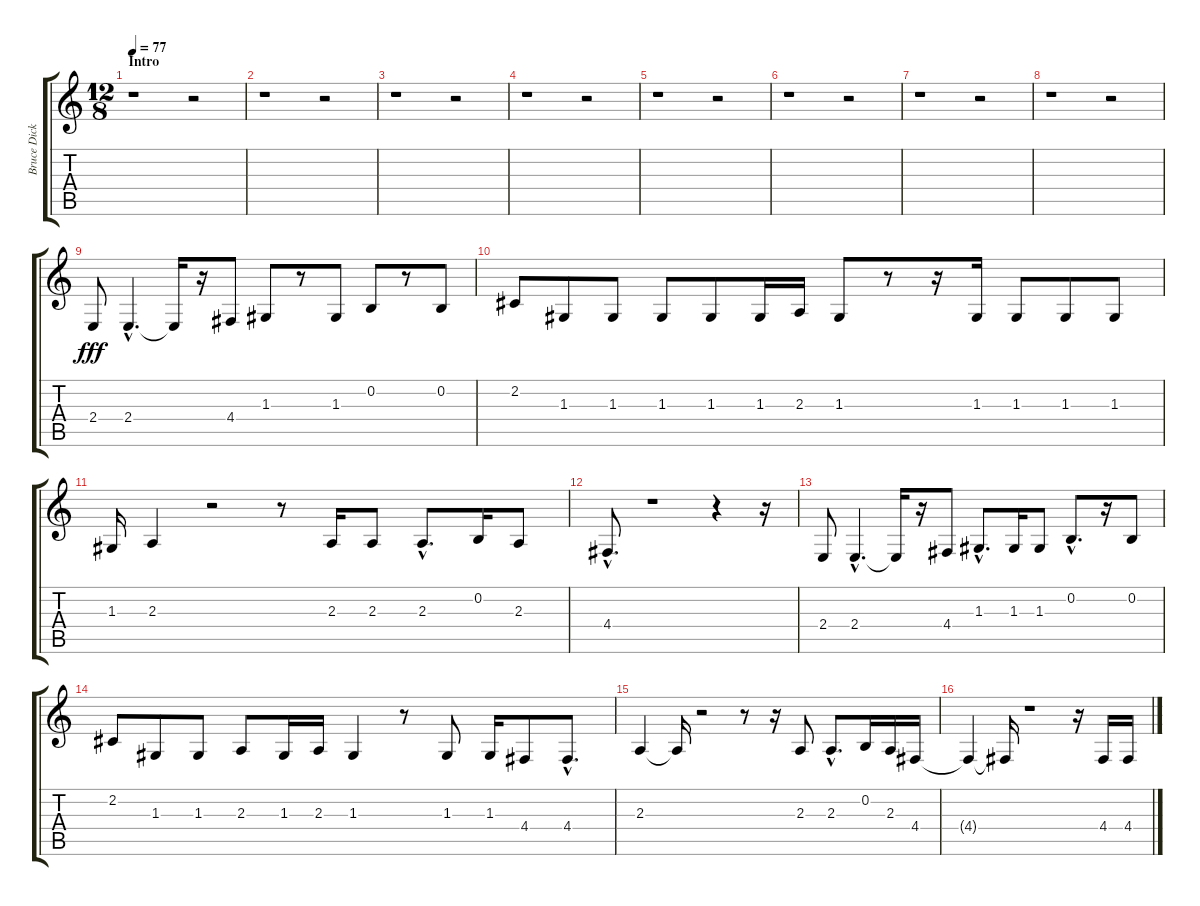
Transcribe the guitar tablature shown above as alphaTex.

\track ("Bruce Dickinson" "Bruce Dick") {instrument voiceoohs}
\staff {score tabs}
\tuning (E4 B3 G3 D3 A2 E2) {hide}
\ts (12 8)
\section ("" "Intro")
\tempo 77
\clef g2
\ks c
r.1{dy fff instrument voiceoohs} r.2 |
r.1 r.2 |
r.1 r.2 |
r.1 r.2 |
r.1 r.2 |
r.1 r.2 |
r.1 r.2 |
r.1 r.2 |
2.4.8 2.4{hac}.4{d} 2.4{t}.16 r.16 4.4.8 1.3.8 r.8 1.3.8 0.2.8 r.8 0.2.8 |
2.2.8 1.3.8 1.3.8 1.3.8 1.3.8 1.3.16 2.3.16 1.3.8 r.8 r.16 1.3.16 1.3.8 1.3.8 1.3.8 |
1.3.16 2.3.4 r.2 r.8 2.3.16 2.3.8 2.3{hac}.8{d} 0.2.16 2.3.8 |
4.4{hac}.8{d} r.1 r.4 r.16 |
2.4.8 2.4{hac}.4{d} 2.4{t}.16 r.16 4.4.8 1.3{hac}.8{d} 1.3.16 1.3.8 0.2{hac}.8{d} r.16 0.2.8 |
2.2.8 1.3.8 1.3.8 2.3.8 1.3.16 2.3.16 1.3.4 r.8 1.3.8 1.3.16 4.4.8 4.4{hac}.8{d} |
2.3.4 2.3{t}.16 r.2 r.8 r.16 2.3.8 2.3{hac}.8{d} 0.2.16 2.3.16 4.4.16 |
4.4{t}.4 4.4{t}.16 r.1 r.16 4.4.16 4.4.16
